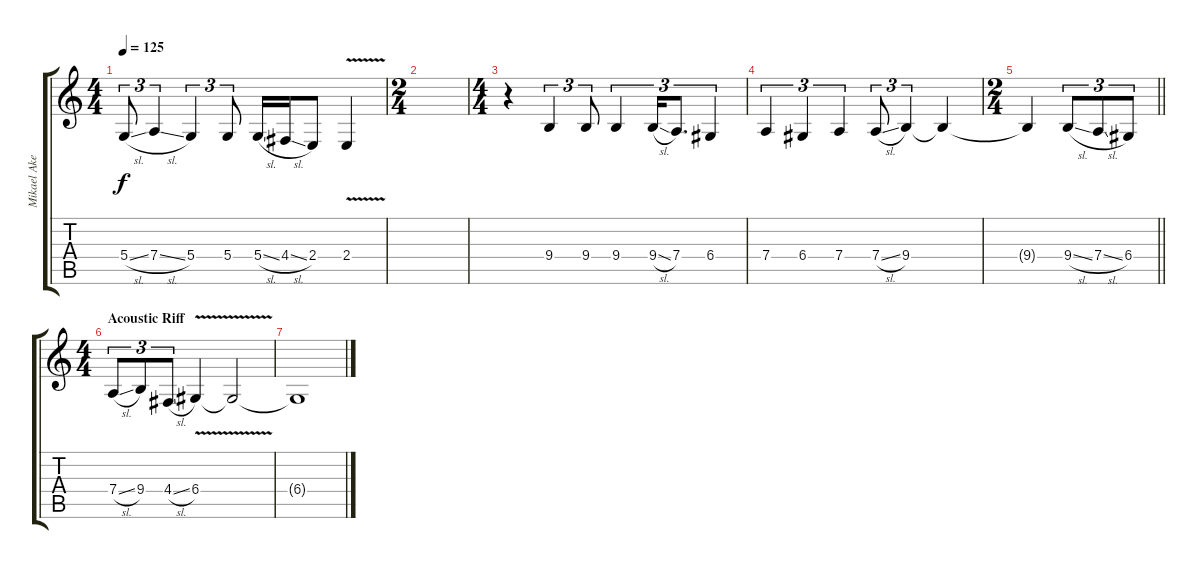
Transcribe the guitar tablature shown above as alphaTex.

\track ("Mikael Akerfeldt" "Mikael Ake") {instrument oboe}
\staff {score tabs}
\tuning (E4 B3 G3 D3 A2 E2) {hide}
\ts (4 4)
\tempo 125
\clef g2
\ks c
5.4{sl}.8{tu (3 2) dy f} 7.4{sl}.4{tu (3 2)} 5.4.4{tu (3 2)} 5.4.8{tu (3 2)} 5.4{sl}.16 4.4{sl}.16 2.4.8 2.4{v}.4 |
\ts (2 4)
|
\ts (4 4)
r.4 9.4.4{tu (3 2)} 9.4.8{tu (3 2)} 9.4.4{tu (3 2)} 9.4{sl}.16{tu (3 2)} 7.4.8{d tu (3 2)} 6.4.4{tu (3 2)} |
7.4.4{tu (3 2)} 6.4.4{tu (3 2)} 7.4.4{tu (3 2)} 7.4{sl}.8{tu (3 2)} 9.4.4{tu (3 2)} 9.4{t}.4 |
\ts (2 4)
\barLineRight lightlight
9.4{t}.4 9.4{sl}.8{tu (3 2)} 7.4{sl}.8{tu (3 2)} 6.4.8{tu (3 2)} |
\ts (4 4)
\section ("" "Acoustic Riff")
7.4{sl}.8{tu (3 2)} 9.4.8{tu (3 2)} 4.4{sl}.8{tu (3 2)} 6.4{v}.4{volume 0} 6.4{t}.2 |
6.4{t}.1
